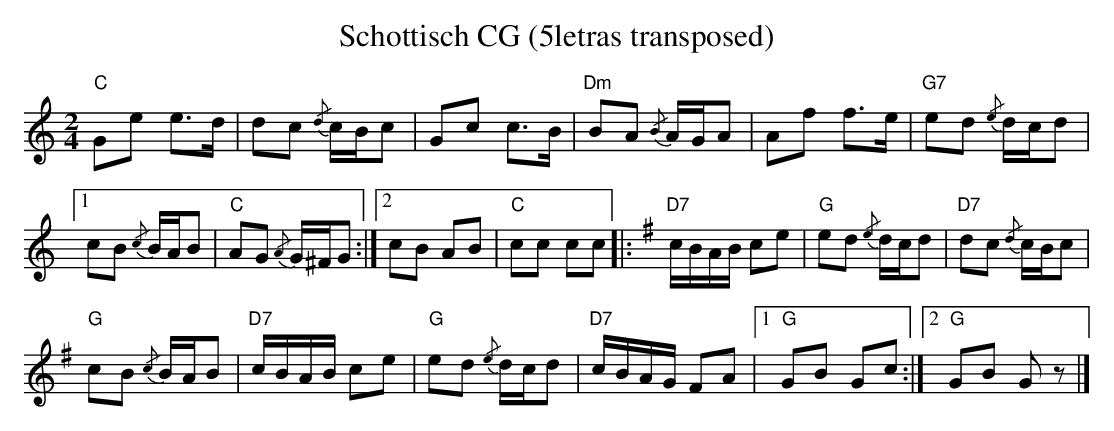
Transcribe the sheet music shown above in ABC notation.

X:1
T:Schottisch CG (5letras transposed)
M:2/4
L:1/8
K:C transpose=3 %%MIDI gchordon
"C"Ge e>d | dc {/d}c/2B/2c | Gc c>B | "Dm"BA {/B}A/2G/2A | Af f>e | "G7"ed {/e}d/2c/2d |1
cB {/c}B/2A/2B | "C"AG {/A}G/2^F/2G :|2 cB AB | "C"cc cc |: [K:Gmaj] "D7"c/2B/2A/2B/2 ce | "G"ed {/e}d/2c/2d | "D7"dc {/d}c/2B/2c |
"G"cB {/c}B/2A/2B | "D7"c/2B/2A/2B/2 ce | "G"ed {/e}d/2c/2d | "D7"c/2B/2A/2G/2 FA |1 "G"GB Gc :|2 "G"GB Gz |]
